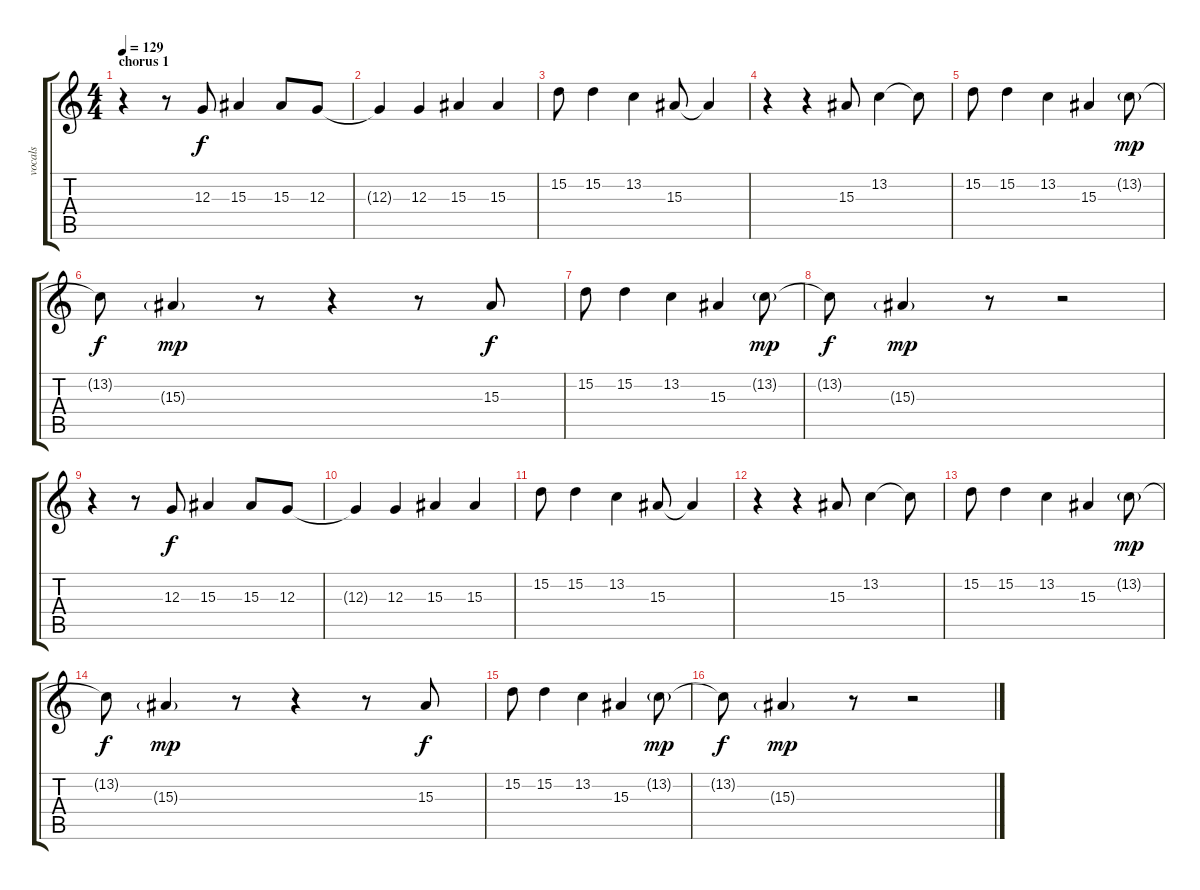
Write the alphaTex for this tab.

\track ("vocals" "vocals") {instrument flute}
\staff {score tabs}
\tuning (E4 B3 G3 D3 A2 E2) {hide}
\ts (4 4)
\section ("" "chorus 1")
\tempo 129
\clef g2
\ks c
r.4{dy f} r.8 12.3.8 15.3.4 15.3.8 12.3.8 |
12.3{t}.4 12.3.4 15.3.4 15.3.4 |
15.2.8 15.2.4 13.2.4 15.3.8 15.3{t}.4 |
r.4 r.4 15.3.8 13.2.4 13.2{t}.8 |
15.2.8 15.2.4 13.2.4 15.3.4 13.2{g}.8{dy mp} |
13.2{t}.8{dy f} 15.3{g}.4{dy mp} r.8 r.4 r.8 15.3.8{dy f} |
15.2.8 15.2.4 13.2.4 15.3.4 13.2{g}.8{dy mp} |
13.2{t}.8{dy f} 15.3{g}.4{dy mp} r.8 r.2 |
r.4 r.8 12.3.8{dy f} 15.3.4 15.3.8 12.3.8 |
12.3{t}.4 12.3.4 15.3.4 15.3.4 |
15.2.8 15.2.4 13.2.4 15.3.8 15.3{t}.4 |
r.4 r.4 15.3.8 13.2.4 13.2{t}.8 |
15.2.8 15.2.4 13.2.4 15.3.4 13.2{g}.8{dy mp} |
13.2{t}.8{dy f} 15.3{g}.4{dy mp} r.8 r.4 r.8 15.3.8{dy f} |
15.2.8 15.2.4 13.2.4 15.3.4 13.2{g}.8{dy mp} |
13.2{t}.8{dy f} 15.3{g}.4{dy mp} r.8 r.2
